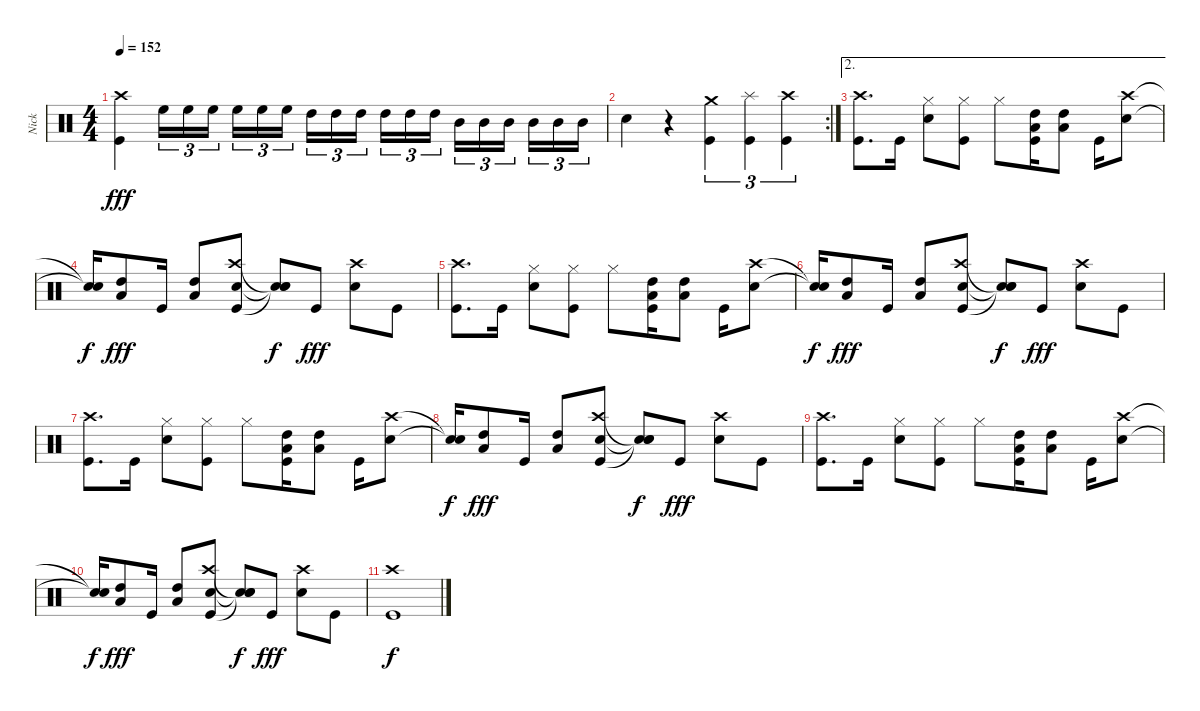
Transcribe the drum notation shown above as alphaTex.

\track ("Nick" "Nick") {instrument percussion}
\staff {score}
\articulation defaults
\ts (4 4)
\tempo 152
\clef neutral
\ks c
("Kick (hit)" "Crash high (hit)").4{dy fff} "High Floor Tom (hit)".16{tu (3 2)} "High Floor Tom (hit)".16{tu (3 2)} "High Floor Tom (hit)".16{tu (3 2) beam splitsecondary} "High Floor Tom (hit)".16{tu (3 2)} "High Floor Tom (hit)".16{tu (3 2)} "High Floor Tom (hit)".16{tu (3 2)} "High Tom (hit)".16{tu (3 2)} "High Tom (hit)".16{tu (3 2)} "High Tom (hit)".16{tu (3 2) beam splitsecondary} "High Tom (hit)".16{tu (3 2)} "High Tom (hit)".16{tu (3 2)} "High Tom (hit)".16{tu (3 2)} "Mid Tom (hit)".16{tu (3 2)} "Mid Tom (hit)".16{tu (3 2)} "Mid Tom (hit)".16{tu (3 2) beam splitsecondary} "Mid Tom (hit)".16{tu (3 2)} "Mid Tom (hit)".16{tu (3 2)} "Mid Tom (hit)".16{tu (3 2)} |
\rc 2 "Snare (hit) 2".4
r.4 ("Kick (hit)" "Crash medium (hit)").4{tu (3 2)} ("Kick (hit)" "Splash (hit)").4{tu (3 2)} ("Kick (hit)" "Crash high (hit)").4{tu (3 2)} |
\ae 2
("Kick (hit)" "Crash high (hit)").8{d} "Kick (hit)".16 ("Hi-Hat (closed)" "Snare (hit) 2").8 ("Kick (hit)" "Hi-Hat (closed)").8 "Hi-Hat (closed)".8 ("Kick (hit)" "Low Tom (hit)" "High Tom (hit)").16 ("Low Tom (hit)" "High Tom (hit)").8 "Kick (hit)".16 ("Crash high (hit)" "Snare (hit) 2").8 |
("Snare (hit)"{t} "Snare (hit)"{t}).16{dy f} ("Low Tom (hit)" "High Tom (hit)").8{dy fff} "Kick (hit)".16 ("Low Tom (hit)" "High Tom (hit)").8 ("Kick (hit)" "Snare (hit) 2" "Crash high (hit)").8 ("Snare (hit)"{t} "Snare (hit)"{t} "Snare (hit)"{t}).8{dy f} "Kick (hit)".8{dy fff} ("Snare (hit) 2" "Crash high (hit)").8 "Kick (hit)".8 |
("Kick (hit)" "Crash high (hit)").8{d} "Kick (hit)".16 ("Hi-Hat (closed)" "Snare (hit) 2").8 ("Kick (hit)" "Hi-Hat (closed)").8 "Hi-Hat (closed)".8 ("Kick (hit)" "Low Tom (hit)" "High Tom (hit)").16 ("Low Tom (hit)" "High Tom (hit)").8 "Kick (hit)".16 ("Crash high (hit)" "Snare (hit) 2").8 |
("Snare (hit)"{t} "Snare (hit)"{t}).16{dy f} ("Low Tom (hit)" "High Tom (hit)").8{dy fff} "Kick (hit)".16 ("Low Tom (hit)" "High Tom (hit)").8 ("Kick (hit)" "Snare (hit) 2" "Crash high (hit)").8 ("Snare (hit)"{t} "Snare (hit)"{t} "Snare (hit)"{t}).8{dy f} "Kick (hit)".8{dy fff} ("Snare (hit) 2" "Crash high (hit)").8 "Kick (hit)".8 |
("Kick (hit)" "Crash high (hit)").8{d} "Kick (hit)".16 ("Hi-Hat (closed)" "Snare (hit) 2").8 ("Kick (hit)" "Hi-Hat (closed)").8 "Hi-Hat (closed)".8 ("Kick (hit)" "Low Tom (hit)" "High Tom (hit)").16 ("Low Tom (hit)" "High Tom (hit)").8 "Kick (hit)".16 ("Crash high (hit)" "Snare (hit) 2").8 |
("Snare (hit)"{t} "Snare (hit)"{t}).16{dy f} ("Low Tom (hit)" "High Tom (hit)").8{dy fff} "Kick (hit)".16 ("Low Tom (hit)" "High Tom (hit)").8 ("Kick (hit)" "Snare (hit) 2" "Crash high (hit)").8 ("Snare (hit)"{t} "Snare (hit)"{t} "Snare (hit)"{t}).8{dy f} "Kick (hit)".8{dy fff} ("Snare (hit) 2" "Crash high (hit)").8 "Kick (hit)".8 |
("Kick (hit)" "Crash high (hit)").8{d} "Kick (hit)".16 ("Hi-Hat (closed)" "Snare (hit) 2").8 ("Kick (hit)" "Hi-Hat (closed)").8 "Hi-Hat (closed)".8 ("Kick (hit)" "Low Tom (hit)" "High Tom (hit)").16 ("Low Tom (hit)" "High Tom (hit)").8 "Kick (hit)".16 ("Crash high (hit)" "Snare (hit) 2").8 |
("Snare (hit)"{t} "Snare (hit)"{t}).16{dy f} ("Low Tom (hit)" "High Tom (hit)").8{dy fff} "Kick (hit)".16 ("Low Tom (hit)" "High Tom (hit)").8 ("Kick (hit)" "Snare (hit) 2" "Crash high (hit)").8 ("Snare (hit)"{t} "Snare (hit)"{t} "Snare (hit)"{t}).8{dy f} "Kick (hit)".8{dy fff} ("Snare (hit) 2" "Crash high (hit)").8 "Kick (hit)".8 |
("Kick (hit)" "Crash high (hit)").1{dy f}
